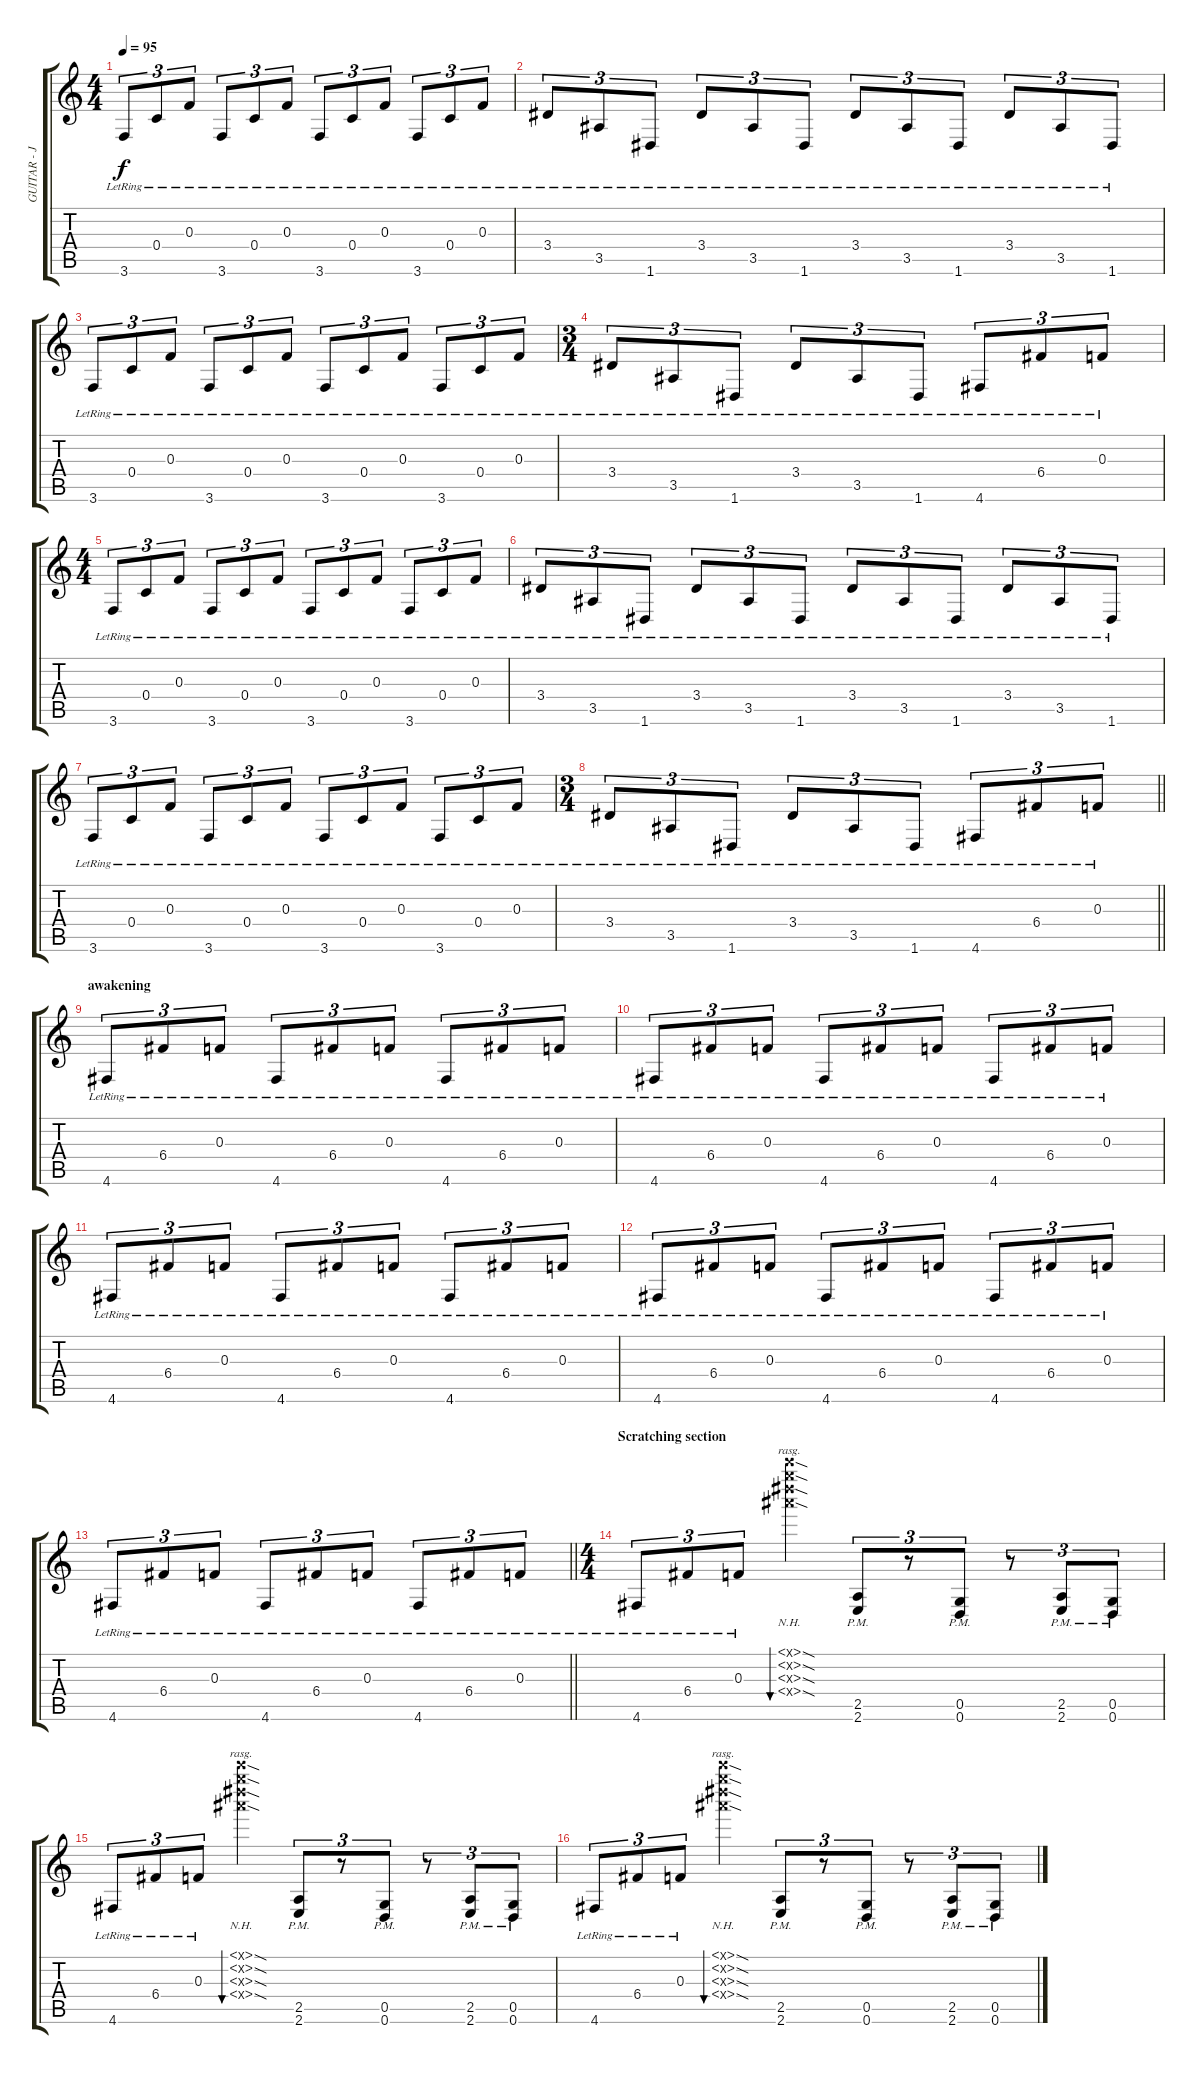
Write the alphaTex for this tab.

\track ("GUITAR - Joe Duplantier" "GUITAR - J") {instrument distortionguitar}
\staff {score tabs}
\tuning (D4 A3 F3 C3 G2 D2) {hide}
\ts (4 4)
\tempo 95
\clef g2
\ks c
3.6{lr}.8{tu (3 2) dy f} 0.4{lr}.8{tu (3 2)} 0.3{lr}.8{tu (3 2)} 3.6{lr}.8{tu (3 2)} 0.4{lr}.8{tu (3 2)} 0.3{lr}.8{tu (3 2)} 3.6{lr}.8{tu (3 2)} 0.4{lr}.8{tu (3 2)} 0.3{lr}.8{tu (3 2)} 3.6{lr}.8{tu (3 2)} 0.4{lr}.8{tu (3 2)} 0.3{lr}.8{tu (3 2)} |
3.4{lr}.8{tu (3 2)} 3.5{lr}.8{tu (3 2)} 1.6{lr}.8{tu (3 2)} 3.4{lr}.8{tu (3 2)} 3.5{lr}.8{tu (3 2)} 1.6{lr}.8{tu (3 2)} 3.4{lr}.8{tu (3 2)} 3.5{lr}.8{tu (3 2)} 1.6{lr}.8{tu (3 2)} 3.4{lr}.8{tu (3 2)} 3.5{lr}.8{tu (3 2)} 1.6{lr}.8{tu (3 2)} |
3.6{lr}.8{tu (3 2)} 0.4{lr}.8{tu (3 2)} 0.3{lr}.8{tu (3 2)} 3.6{lr}.8{tu (3 2)} 0.4{lr}.8{tu (3 2)} 0.3{lr}.8{tu (3 2)} 3.6{lr}.8{tu (3 2)} 0.4{lr}.8{tu (3 2)} 0.3{lr}.8{tu (3 2)} 3.6{lr}.8{tu (3 2)} 0.4{lr}.8{tu (3 2)} 0.3{lr}.8{tu (3 2)} |
\ts (3 4)
3.4{lr}.8{tu (3 2)} 3.5{lr}.8{tu (3 2)} 1.6{lr}.8{tu (3 2)} 3.4{lr}.8{tu (3 2)} 3.5{lr}.8{tu (3 2)} 1.6{lr}.8{tu (3 2)} 4.6{lr}.8{tu (3 2)} 6.4{lr}.8{tu (3 2)} 0.3{lr}.8{tu (3 2)} |
\ts (4 4)
3.6{lr}.8{tu (3 2)} 0.4{lr}.8{tu (3 2)} 0.3{lr}.8{tu (3 2)} 3.6{lr}.8{tu (3 2)} 0.4{lr}.8{tu (3 2)} 0.3{lr}.8{tu (3 2)} 3.6{lr}.8{tu (3 2)} 0.4{lr}.8{tu (3 2)} 0.3{lr}.8{tu (3 2)} 3.6{lr}.8{tu (3 2)} 0.4{lr}.8{tu (3 2)} 0.3{lr}.8{tu (3 2)} |
3.4{lr}.8{tu (3 2)} 3.5{lr}.8{tu (3 2)} 1.6{lr}.8{tu (3 2)} 3.4{lr}.8{tu (3 2)} 3.5{lr}.8{tu (3 2)} 1.6{lr}.8{tu (3 2)} 3.4{lr}.8{tu (3 2)} 3.5{lr}.8{tu (3 2)} 1.6{lr}.8{tu (3 2)} 3.4{lr}.8{tu (3 2)} 3.5{lr}.8{tu (3 2)} 1.6{lr}.8{tu (3 2)} |
3.6{lr}.8{tu (3 2)} 0.4{lr}.8{tu (3 2)} 0.3{lr}.8{tu (3 2)} 3.6{lr}.8{tu (3 2)} 0.4{lr}.8{tu (3 2)} 0.3{lr}.8{tu (3 2)} 3.6{lr}.8{tu (3 2)} 0.4{lr}.8{tu (3 2)} 0.3{lr}.8{tu (3 2)} 3.6{lr}.8{tu (3 2)} 0.4{lr}.8{tu (3 2)} 0.3{lr}.8{tu (3 2)} |
\ts (3 4)
\barLineRight lightlight
3.4{lr}.8{tu (3 2)} 3.5{lr}.8{tu (3 2)} 1.6{lr}.8{tu (3 2)} 3.4{lr}.8{tu (3 2)} 3.5{lr}.8{tu (3 2)} 1.6{lr}.8{tu (3 2)} 4.6{lr}.8{tu (3 2)} 6.4{lr}.8{tu (3 2)} 0.3{lr}.8{tu (3 2)} |
\section ("" "awakening")
4.6{lr}.8{tu (3 2)} 6.4{lr}.8{tu (3 2)} 0.3{lr}.8{tu (3 2)} 4.6{lr}.8{tu (3 2)} 6.4{lr}.8{tu (3 2)} 0.3{lr}.8{tu (3 2)} 4.6{lr}.8{tu (3 2)} 6.4{lr}.8{tu (3 2)} 0.3{lr}.8{tu (3 2)} |
4.6{lr}.8{tu (3 2)} 6.4{lr}.8{tu (3 2)} 0.3{lr}.8{tu (3 2)} 4.6{lr}.8{tu (3 2)} 6.4{lr}.8{tu (3 2)} 0.3{lr}.8{tu (3 2)} 4.6{lr}.8{tu (3 2)} 6.4{lr}.8{tu (3 2)} 0.3{lr}.8{tu (3 2)} |
4.6{lr}.8{tu (3 2)} 6.4{lr}.8{tu (3 2)} 0.3{lr}.8{tu (3 2)} 4.6{lr}.8{tu (3 2)} 6.4{lr}.8{tu (3 2)} 0.3{lr}.8{tu (3 2)} 4.6{lr}.8{tu (3 2)} 6.4{lr}.8{tu (3 2)} 0.3{lr}.8{tu (3 2)} |
4.6{lr}.8{tu (3 2)} 6.4{lr}.8{tu (3 2)} 0.3{lr}.8{tu (3 2)} 4.6{lr}.8{tu (3 2)} 6.4{lr}.8{tu (3 2)} 0.3{lr}.8{tu (3 2)} 4.6{lr}.8{tu (3 2)} 6.4{lr}.8{tu (3 2)} 0.3{lr}.8{tu (3 2)} |
\barLineRight lightlight
4.6{lr}.8{tu (3 2)} 6.4{lr}.8{tu (3 2)} 0.3{lr}.8{tu (3 2)} 4.6{lr}.8{tu (3 2)} 6.4{lr}.8{tu (3 2)} 0.3{lr}.8{tu (3 2)} 4.6{lr}.8{tu (3 2)} 6.4{lr}.8{tu (3 2)} 0.3{lr}.8{tu (3 2)} |
\ts (4 4)
\section ("" "Scratching section")
4.6{lr}.8{tu (3 2) instrument distortionguitar} 6.4{lr}.8{tu (3 2)} 0.3{lr}.8{tu (3 2)} (15.1{nh sod x} 15.2{nh sod x} 15.3{nh sod x} 15.4{nh sod x}).4{bu 480 rasg ii} (2.5{pm} 2.6{pm}).8{tu (3 2)} r.8{tu (3 2)} (0.5{pm} 0.6{pm}).8{tu (3 2)} r.8{tu (3 2)} (2.5{pm} 2.6{pm}).8{tu (3 2)} (0.5{pm} 0.6{pm}).8{tu (3 2)} |
4.6{lr}.8{tu (3 2)} 6.4{lr}.8{tu (3 2)} 0.3{lr}.8{tu (3 2)} (15.1{nh sod x} 15.2{nh sod x} 15.3{nh sod x} 15.4{nh sod x}).4{bu 480 rasg ii} (2.5{pm} 2.6{pm}).8{tu (3 2)} r.8{tu (3 2)} (0.5{pm} 0.6{pm}).8{tu (3 2)} r.8{tu (3 2)} (2.5{pm} 2.6{pm}).8{tu (3 2)} (0.5{pm} 0.6{pm}).8{tu (3 2)} |
4.6{lr}.8{tu (3 2) instrument distortionguitar} 6.4{lr}.8{tu (3 2)} 0.3{lr}.8{tu (3 2)} (15.1{nh sod x} 15.2{nh sod x} 15.3{nh sod x} 15.4{nh sod x}).4{bu 480 rasg ii} (2.5{pm} 2.6{pm}).8{tu (3 2)} r.8{tu (3 2)} (0.5{pm} 0.6{pm}).8{tu (3 2)} r.8{tu (3 2)} (2.5{pm} 2.6{pm}).8{tu (3 2)} (0.5{pm} 0.6{pm}).8{tu (3 2)}
